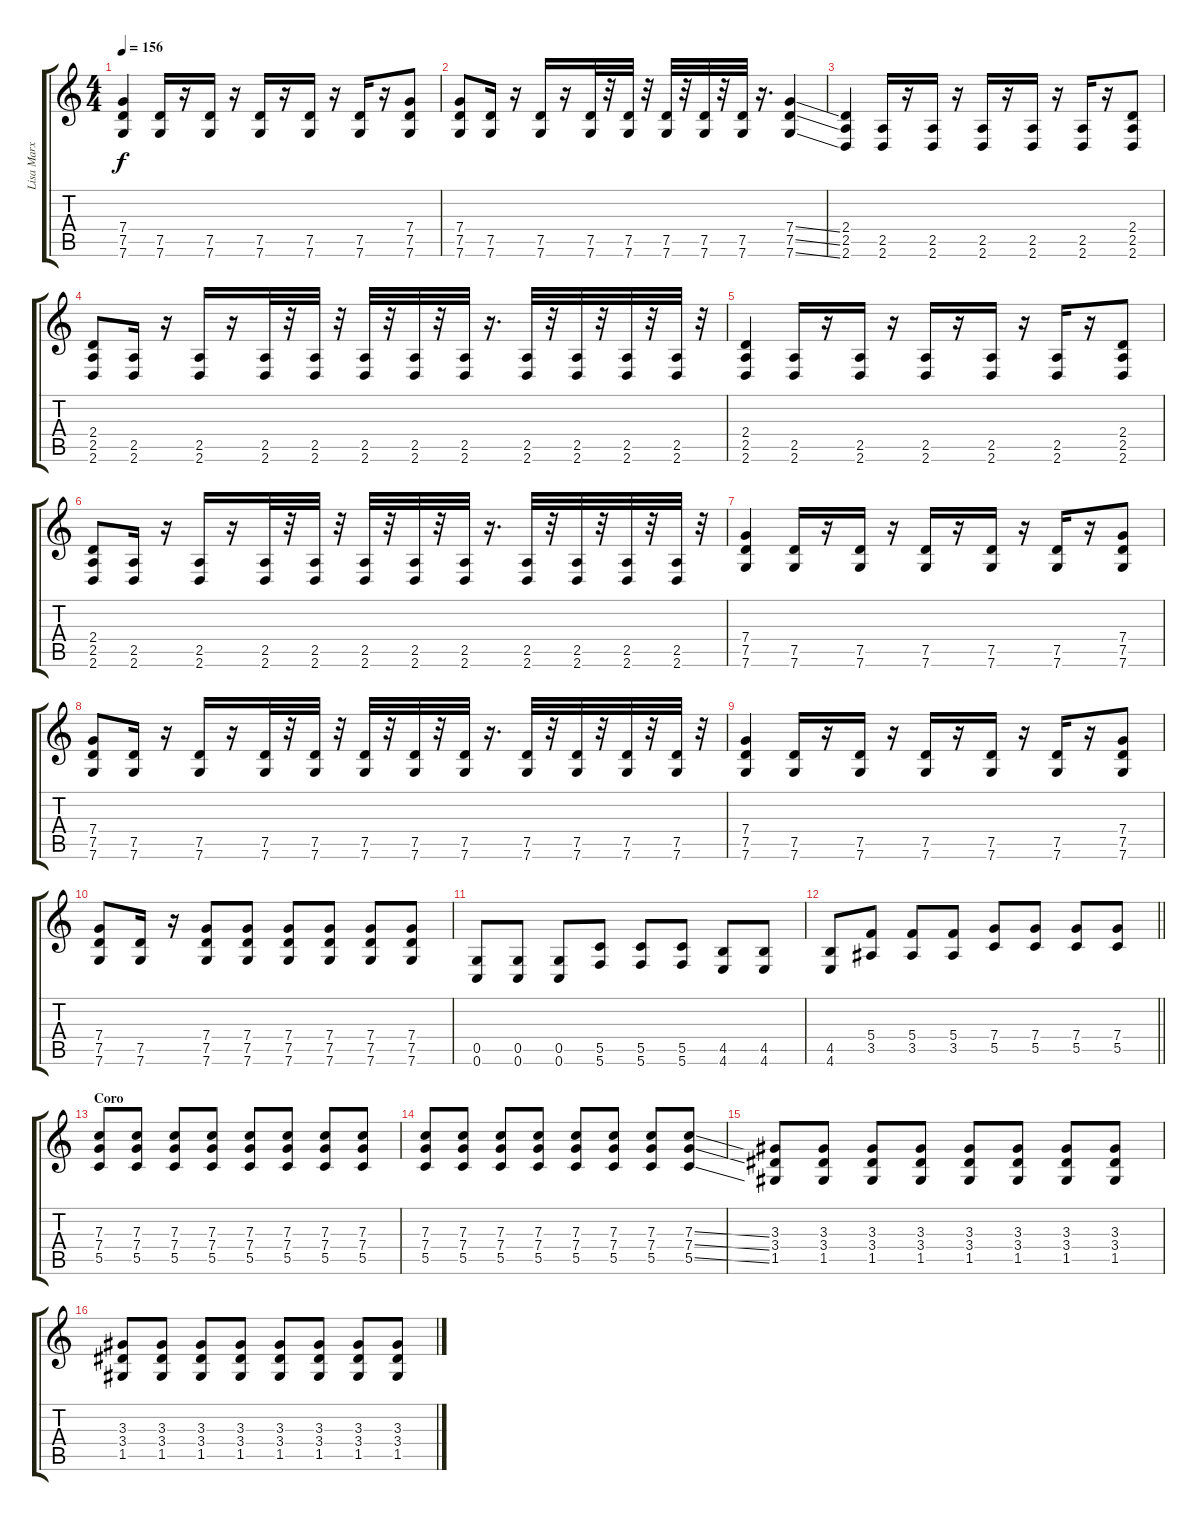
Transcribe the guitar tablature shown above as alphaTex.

\track ("Lisa Marx" "Lisa Marx") {instrument distortionguitar}
\staff {score tabs}
\tuning (D4 A3 F3 C3 G2 C2) {hide}
\ts (4 4)
\tempo 156
\clef g2
\ks c
(7.4 7.5 7.6).4{dy f} (7.5 7.6).16 r.16 (7.5 7.6).16 r.16 (7.5 7.6).16 r.16 (7.5 7.6).16 r.16 (7.5 7.6).16 r.16 (7.4 7.5 7.6).8 |
(7.4 7.5 7.6).8 (7.5 7.6).16 r.16 (7.5 7.6).16 r.16 (7.5 7.6).32 r.32 (7.5 7.6).32 r.32 (7.5 7.6).32 r.32 (7.5 7.6).32 r.32 (7.5 7.6).32 r.16{d} (7.4{ss} 7.5{ss} 7.6{ss}).4 |
(2.4 2.5 2.6).4 (2.5 2.6).16 r.16 (2.5 2.6).16 r.16 (2.5 2.6).16 r.16 (2.5 2.6).16 r.16 (2.5 2.6).16 r.16 (2.4 2.5 2.6).8 |
(2.4 2.5 2.6).8 (2.5 2.6).16 r.16 (2.5 2.6).16 r.16 (2.5 2.6).32 r.32 (2.5 2.6).32 r.32 (2.5 2.6).32 r.32 (2.5 2.6).32 r.32 (2.5 2.6).32 r.16{d} (2.5 2.6).32 r.32 (2.5 2.6).32 r.32 (2.5 2.6).32 r.32 (2.5 2.6).32 r.32 |
(2.4 2.5 2.6).4 (2.5 2.6).16 r.16 (2.5 2.6).16 r.16 (2.5 2.6).16 r.16 (2.5 2.6).16 r.16 (2.5 2.6).16 r.16 (2.4 2.5 2.6).8 |
(2.4 2.5 2.6).8 (2.5 2.6).16 r.16 (2.5 2.6).16 r.16 (2.5 2.6).32 r.32 (2.5 2.6).32 r.32 (2.5 2.6).32 r.32 (2.5 2.6).32 r.32 (2.5 2.6).32 r.16{d} (2.5 2.6).32 r.32 (2.5 2.6).32 r.32 (2.5 2.6).32 r.32 (2.5 2.6).32 r.32 |
(7.4 7.5 7.6).4 (7.5 7.6).16 r.16 (7.5 7.6).16 r.16 (7.5 7.6).16 r.16 (7.5 7.6).16 r.16 (7.5 7.6).16 r.16 (7.4 7.5 7.6).8 |
(7.4 7.5 7.6).8 (7.5 7.6).16 r.16 (7.5 7.6).16 r.16 (7.5 7.6).32 r.32 (7.5 7.6).32 r.32 (7.5 7.6).32 r.32 (7.5 7.6).32 r.32 (7.5 7.6).32 r.16{d} (7.5 7.6).32 r.32 (7.5 7.6).32 r.32 (7.5 7.6).32 r.32 (7.5 7.6).32 r.32 |
(7.4 7.5 7.6).4 (7.5 7.6).16 r.16 (7.5 7.6).16 r.16 (7.5 7.6).16 r.16 (7.5 7.6).16 r.16 (7.5 7.6).16 r.16 (7.4 7.5 7.6).8 |
(7.4 7.5 7.6).8 (7.5 7.6).16 r.16 (7.4 7.5 7.6).8 (7.4 7.5 7.6).8 (7.4 7.5 7.6).8 (7.4 7.5 7.6).8 (7.4 7.5 7.6).8 (7.4 7.5 7.6).8 |
(0.5 0.6).8 (0.5 0.6).8 (0.5 0.6).8 (5.5 5.6).8 (5.5 5.6).8 (5.5 5.6).8 (4.5 4.6).8 (4.5 4.6).8 |
\barLineRight lightlight
(4.5 4.6).8 (5.4 3.5).8 (5.4 3.5).8 (5.4 3.5).8 (7.4 5.5).8 (7.4 5.5).8 (7.4 5.5).8 (7.4 5.5).8 |
\section ("" "Coro")
(7.3 7.4 5.5).8 (7.3 7.4 5.5).8 (7.3 7.4 5.5).8 (7.3 7.4 5.5).8 (7.3 7.4 5.5).8 (7.3 7.4 5.5).8 (7.3 7.4 5.5).8 (7.3 7.4 5.5).8 |
(7.3 7.4 5.5).8 (7.3 7.4 5.5).8 (7.3 7.4 5.5).8 (7.3 7.4 5.5).8 (7.3 7.4 5.5).8 (7.3 7.4 5.5).8 (7.3 7.4 5.5).8 (7.3{ss} 7.4{ss} 5.5{ss}).8 |
(3.3 3.4 1.5).8 (3.3 3.4 1.5).8 (3.3 3.4 1.5).8 (3.3 3.4 1.5).8 (3.3 3.4 1.5).8 (3.3 3.4 1.5).8 (3.3 3.4 1.5).8 (3.3 3.4 1.5).8 |
(3.3 3.4 1.5).8 (3.3 3.4 1.5).8 (3.3 3.4 1.5).8 (3.3 3.4 1.5).8 (3.3 3.4 1.5).8 (3.3 3.4 1.5).8 (3.3 3.4 1.5).8 (3.3{ss} 3.4{ss} 1.5{ss}).8
